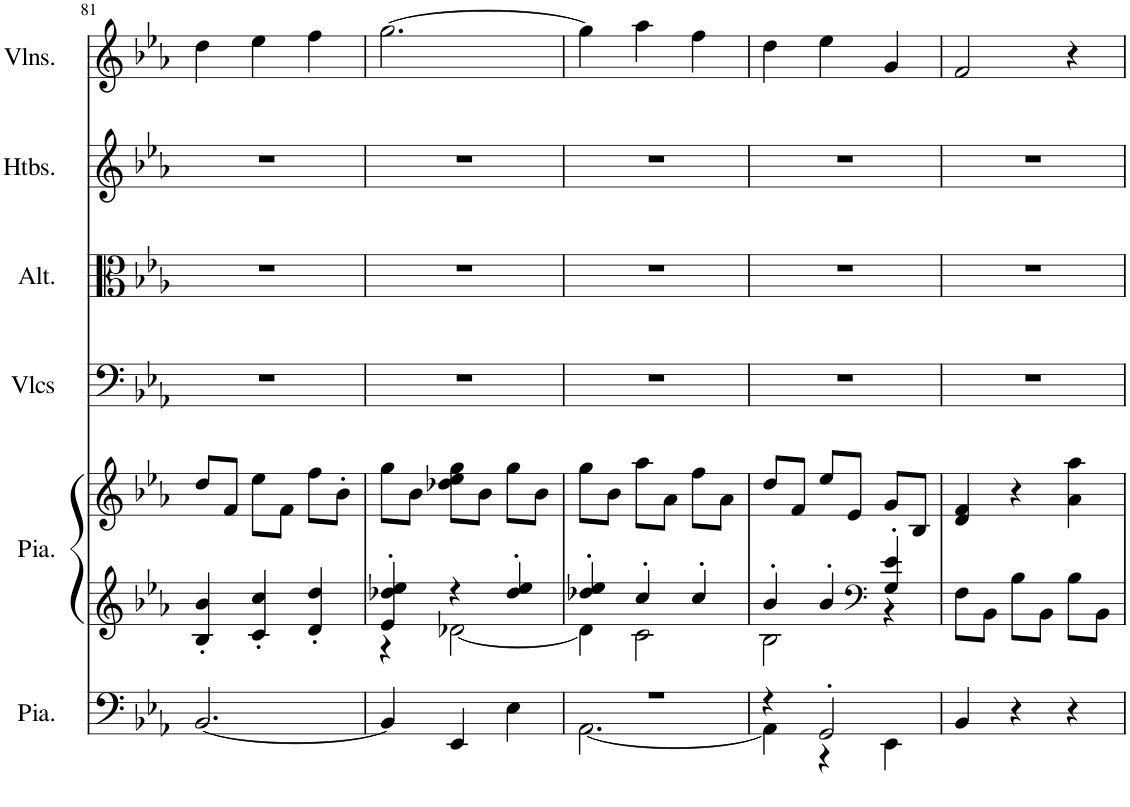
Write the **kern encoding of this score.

**kern	**kern	**kern	**kern	**kern	**kern	**kern
*part6	*part5	*part5	*part4	*part3	*part2	*part1
*staff7	*staff6	*staff5	*staff4	*staff3	*staff2	*staff1
*I"Piano, Pedals	*I"Piano, Organ	*	*I"Violoncelles, Bass	*I"Altos, Tenor	*I"Hautbois, Alto	*I"Violons, Soprano
*I'Pia.	*I'Pia.	*	*I'Vlcs	*I'Alt.	*I'Htbs.	*I'Vlns.
!!LO:PB:g=z
*clefF4	*clefG2	*clefG2	*clefF4	*clefC3	*clefG2	*clefG2
*k[b-e-a-]	*k[b-e-a-]	*k[b-e-a-]	*k[b-e-a-]	*k[b-e-a-]	*k[b-e-a-]	*k[b-e-a-]
*M3/4	*M3/4	*M3/4	*M3/4	*M3/4	*M3/4	*M3/4
=81	=81	=81	=81	=81	=81	=81
[2.BB-/	4B-/' 4b-/'	8dd/L	2.r	2.r	2.r	4dd\
.	.	8f/J	.	.	.	.
.	4c/' 4cc/'	8ee-\L	.	.	.	4ee-\
.	.	8f\J	.	.	.	.
.	4d/' 4dd/'	8ff\L	.	.	.	4ff\
.	.	8b-'\J	.	.	.	.
=82	=82	=82	=82	=82	=82	=82
*	*^	*	*	*	*	*
4BB-/]	4e-/' 4dd-X/' 4ee-/'	4r	8gg\L	2.r	2.r	2.r	[2.gg\
.	.	.	8b-\J	.	.	.	.
4EE-/	4r	[2d-X\	8dd-X\ 8ee-\ 8gg\L	.	.	.	.
.	.	.	8b-\J	.	.	.	.
4E-\	4dd-/' 4ee-/'	.	8gg\L	.	.	.	.
.	.	.	8b-\J	.	.	.	.
=83	=83	=83	=83	=83	=83	=83	=83
*^	*	*	*	*	*	*	*
2.r	[2.AA-\	4dd-X/' 4ee-/'	4d-\]	8gg\L	2.r	2.r	2.r	4gg\]
.	.	.	.	8b-\J	.	.	.	.
.	.	4cc'/	2c\	8aa-\L	.	.	.	4aa-\
.	.	.	.	8a-\J	.	.	.	.
.	.	4cc'/	.	8ff\L	.	.	.	4ff\
.	.	.	.	8a-\J	.	.	.	.
=84	=84	=84	=84	=84	=84	=84	=84	=84
4r	4AA-\]	4b-'/	2B-\	8dd/L	2.r	2.r	2.r	4dd\
.	.	.	.	8f/J	.	.	.	.
2GG'/	4r	4b-'/	.	8ee-/L	.	.	.	4ee-\
.	.	.	.	8e-/J	.	.	.	.
*	*	*clefF4	*	*	*	*	*	*
.	4EE-\	4G/' 4e-/'	4r	8g/L	.	.	.	4g/
.	.	.	.	8B-/J	.	.	.	.
*v	*v	*	*	*	*	*	*	*
*	*v	*v	*	*	*	*	*
=85	=85	=85	=85	=85	=85	=85
4BB-/	8F\L	4d/ 4f/	2.r	2.r	2.r	2f/
.	8BB-\J	.	.	.	.	.
4r	8B-\L	4r	.	.	.	.
.	8BB-\J	.	.	.	.	.
4r	8B-\L	4a-\ 4aa-\	.	.	.	4r
.	8BB-\J	.	.	.	.	.
=	=	=	=	=	=	=
*-	*-	*-	*-	*-	*-	*-
